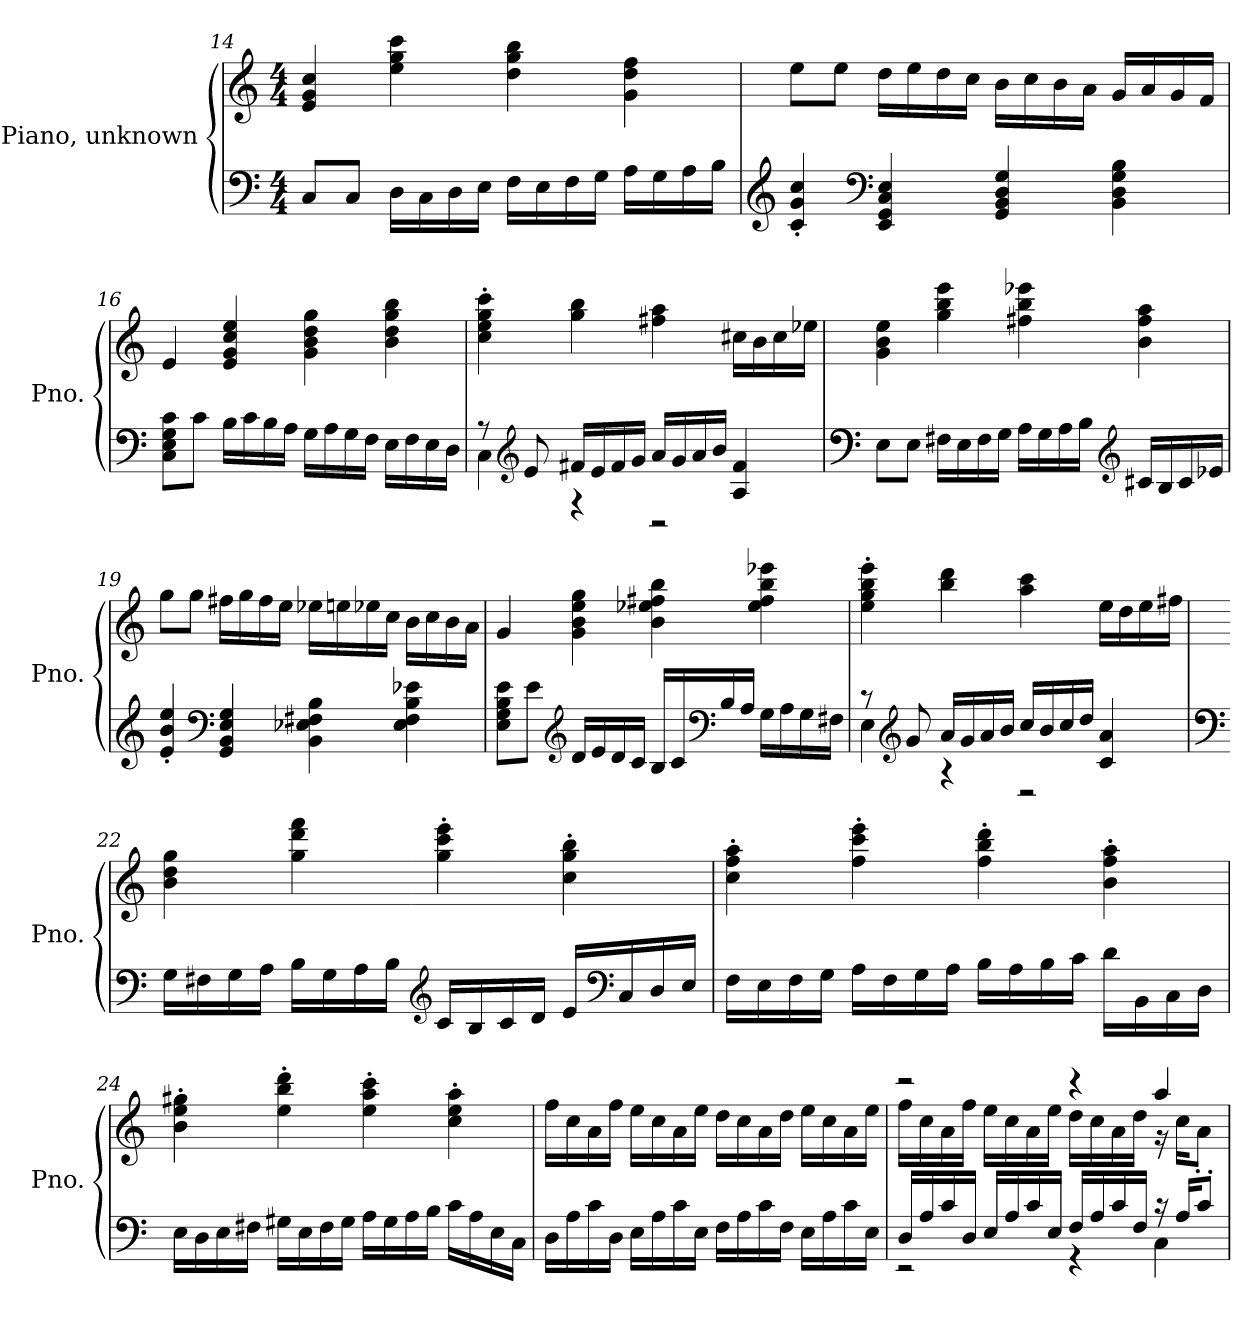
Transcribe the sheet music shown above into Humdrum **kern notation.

**kern	**kern
*part1	*part1
*staff2	*staff1
*I"Piano, unknown	*
*I'Pno.	*
*clefF4	*clefG2
*k[]	*k[]
*M4/4	*M4/4
=14	=14
8C/L	4e/ 4g/ 4cc/
8C/J	.
16D\LL	4ee\ 4gg\ 4ccc\
16C\	.
16D\	.
16E\JJ	.
16F\LL	4dd\ 4gg\ 4bb\
16E\	.
16F\	.
16G\JJ	.
16A\LL	4g\ 4dd\ 4ff\
16G\	.
16A\	.
16B\JJ	.
=15	=15
*clefG2	*
4c/' 4g/' 4cc/'	8ee\L
.	8ee\J
*clefF4	*
4EE/ 4GG/ 4C/ 4E/	16dd\LL
.	16ee\
.	16dd\
.	16cc\JJ
4GG/ 4BB/ 4D/ 4G/	16b\LL
.	16cc\
.	16b\
.	16a\JJ
4BB\ 4D\ 4G\ 4B\	16g/LL
.	16a/
.	16g/
.	16f/JJ
!!LO:LB:g=z
=16	=16
8C\ 8E\ 8G\ 8c\L	4e/
8c\J	.
16B\LL	4e/ 4g/ 4cc/ 4ee/
16c\	.
16B\	.
16A\JJ	.
16G\LL	4g\ 4b\ 4dd\ 4gg\
16A\	.
16G\	.
16F\JJ	.
16E\LL	4b\ 4dd\ 4gg\ 4bb\
16F\	.
16E\	.
16D\JJ	.
=17	=17
*^	*
8r	4C\	4cc\' 4ee\' 4gg\' 4ccc\'
*clefG2	*	*
8e/	.	.
16f#X/LL	4r	4gg\ 4bb\
16e/	.	.
16f#/	.	.
16g/JJ	.	.
16a/LL	2r	4ff#X\ 4aa\
16g/	.	.
16a/	.	.
16b/JJ	.	.
4A/ 4f#/	.	16cc#X\LL
.	.	16b\
.	.	16cc#\
.	.	16ee-X\JJ
*v	*v	*
!!LO:LB:g=z
=18	=18
*clefF4	*
8E\L	4g\ 4b\ 4ee\
8E\J	.
16F#X\LL	4gg\ 4bb\ 4eee\
16E\	.
16F#\	.
16G\JJ	.
16A\LL	4ff#X\ 4bb\ 4eee-X\
16G\	.
16A\	.
16B\JJ	.
*clefG2	*
16c#X/LL	4b\ 4ff#\ 4aa\
16B/	.
16c#/	.
16e-X/JJ	.
=19	=19
4e/' 4b/' 4ee/'	8gg\L
.	8gg\J
*clefF4	*
4GG/ 4BB/ 4E/ 4G/	16ff#X\LL
.	16gg\
.	16ff#\
.	16ee\JJ
4BB\ 4E-X\ 4F#X\ 4B\	16ee-X\LL
.	16een\
.	16ee-X\
.	16cc\JJ
4E-\ 4F#\ 4B\ 4e-X\	16b\LL
.	16cc\
.	16b\
.	16a\JJ
!!LO:LB:g=z
=20	=20
8E\ 8G\ 8B\ 8e\L	4g/
8e\J	.
*clefG2	*
16d/LL	4g\ 4b\ 4ee\ 4gg\
16e/	.
16d/	.
16c/JJ	.
16B/LL	4b\ 4ee-X\ 4ff#X\ 4bb\
16c/	.
*clefF4	*
16B/	.
16A/JJ	.
16G\LL	4ee-\ 4ff#\ 4bb\ 4eee-X\
16A\	.
16G\	.
16F#X\JJ	.
=21	=21
*^	*
8r	4E\	4ee\' 4gg\' 4bb\' 4eee\'
*clefG2	*	*
8g/	.	.
16a/LL	4r	4bb\ 4ddd\
16g/	.	.
16a/	.	.
16b/JJ	.	.
16cc/LL	2r	4aa\ 4ccc\
16b/	.	.
16cc/	.	.
16dd/JJ	.	.
4c/ 4a/	.	16ee\LL
.	.	16dd\
.	.	16ee\
.	.	16ff#X\JJ
*v	*v	*
!!LO:LB:g=z
=22	=22
*clefF4	*
16G\LL	4b\ 4dd\ 4gg\
16F#X\	.
16G\	.
16A\JJ	.
16B\LL	4gg\ 4ddd\ 4fff\
16G\	.
16A\	.
16B\JJ	.
*clefG2	*
16c/LL	4gg\' 4ccc\' 4eee\'
16B/	.
16c/	.
16d/JJ	.
16e/LL	4cc\' 4gg\' 4bb\'
*clefF4	*
16C/	.
16D/	.
16E/JJ	.
=23	=23
16F\LL	4cc\' 4ff\' 4aa\'
16E\	.
16F\	.
16G\JJ	.
16A\LL	4ff\' 4ccc\' 4eee\'
16F\	.
16G\	.
16A\JJ	.
16B\LL	4ff\' 4bb\' 4ddd\'
16A\	.
16B\	.
16c\JJ	.
16d\LL	4b\' 4ff\' 4aa\'
16BB\	.
16C\	.
16D\JJ	.
!!LO:LB:g=z
=24	=24
16E\LL	4b\' 4ee\' 4gg#X\'
16D\	.
16E\	.
16F#X\JJ	.
16G#X\LL	4ee\' 4bb\' 4ddd\'
16E\	.
16F#\	.
16G#\JJ	.
16A\LL	4ee\' 4aa\' 4ccc\'
16G#\	.
16A\	.
16B\JJ	.
16c\LL	4cc\' 4ee\' 4aa\'
16A\	.
16E\	.
16C\JJ	.
=25	=25
16D\LL	16ff\LL
16A\	16cc\
16c\	16a\
16D\JJ	16ff\JJ
16E\LL	16ee\LL
16A\	16cc\
16c\	16a\
16E\JJ	16ee\JJ
16F\LL	16dd\LL
16A\	16cc\
16c\	16a\
16F\JJ	16dd\JJ
16E\LL	16ee\LL
16A\	16cc\
16c\	16a\
16E\JJ	16ee\JJ
!!LO:PB:g=z
=26	=26
*^	*^
16D/LL	2r	2r	16ff\LL
16A/	.	.	16cc\
16c/	.	.	16a\
16D/JJ	.	.	16ff\JJ
16E/LL	.	.	16ee\LL
16A/	.	.	16cc\
16c/	.	.	16a\
16E/JJ	.	.	16ee\JJ
16F/LL	4r	4r	16dd\LL
16A/	.	.	16cc\
16c/	.	.	16a\
16F/JJ	.	.	16dd\JJ
16r	4C\	4aa/	16r
16A/KL	.	.	16cc\KL
8c'/J	.	.	8a'\J
*v	*v	*	*
*	*v	*v
=	=
*-	*-
